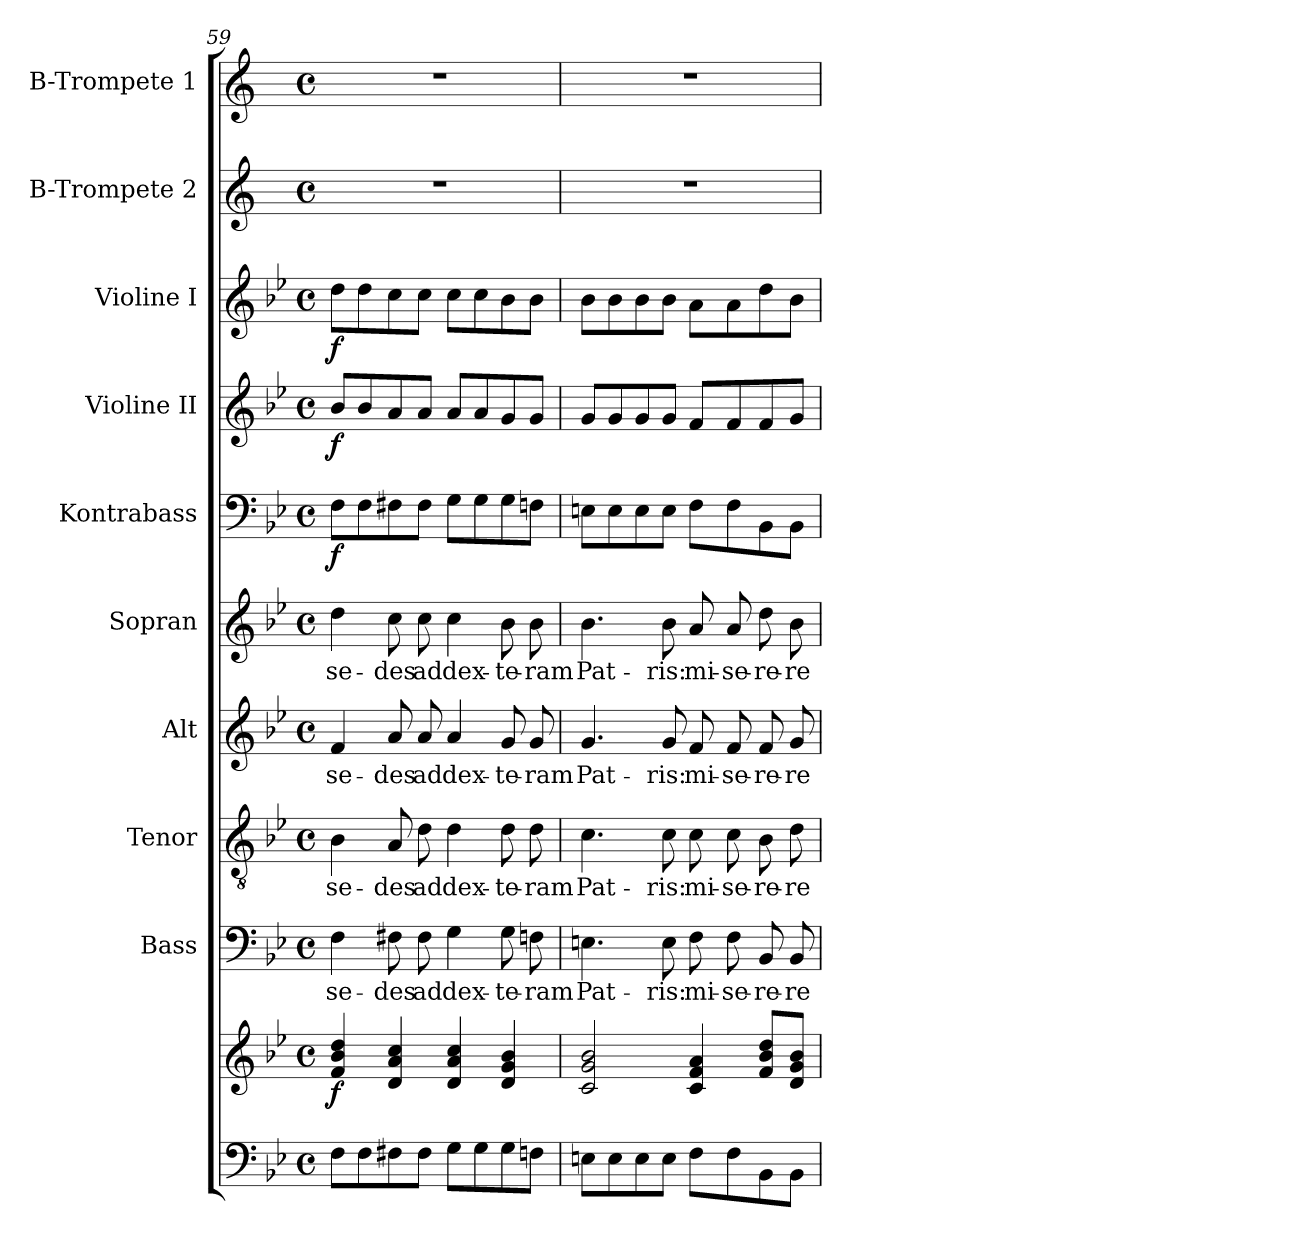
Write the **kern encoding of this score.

**kern	**kern	**dynam	**kern	**text	**kern	**text	**kern	**text	**kern	**text	**kern	**dynam	**kern	**dynam	**kern	**dynam	**kern	**kern
*part10	*part10	*part10	*part9	*part9	*part8	*part8	*part7	*part7	*part6	*part6	*part5	*part5	*part4	*part4	*part3	*part3	*part2	*part1
*staff11	*staff10	*staff10/11	*staff9	*staff9	*staff8	*staff8	*staff7	*staff7	*staff6	*staff6	*staff5	*staff5	*staff4	*staff4	*staff3	*staff3	*staff2	*staff1
*	*	*	*I"Bass	*	*I"Tenor	*	*I"Alt	*	*I"Sopran	*	*I"Kontrabass	*	*I"Violine II	*	*I"Violine I	*	*I"B-Trompete 2	*I"B-Trompete 1
*	*	*	*I'B.	*	*I'T.	*	*I'A.	*	*I'S.	*	*I'Kb.	*	*I'Vl. II	*	*I'Vl. I	*	*I'B Trp. 2	*I'B Trp. 1
!!LO:PB:g=z
*clefF4	*clefG2	*	*clefF4	*	*clefGv2	*	*clefG2	*	*clefG2	*	*clefF4	*	*clefG2	*	*clefG2	*	*clefG2	*clefG2
*	*	*	*	*	*	*	*	*	*	*	*ITrd7c12	*	*	*	*	*	*ITrd1c2	*ITrd1c2
*k[b-e-]	*k[b-e-]	*	*k[b-e-]	*	*k[b-e-]	*	*k[b-e-]	*	*k[b-e-]	*	*k[b-e-]	*	*k[b-e-]	*	*k[b-e-]	*	*k[b-e-]	*k[b-e-]
*B-:	*B-:	*	*B-:	*	*B-:	*	*B-:	*	*B-:	*	*B-:	*	*B-:	*	*B-:	*	*B-:	*B-:
*M4/4	*M4/4	*	*M4/4	*	*M4/4	*	*M4/4	*	*M4/4	*	*M4/4	*	*M4/4	*	*M4/4	*	*M4/4	*M4/4
*met(c)	*met(c)	*	*met(c)	*	*met(c)	*	*met(c)	*	*met(c)	*	*met(c)	*	*met(c)	*	*met(c)	*	*met(c)	*met(c)
=59	=59	=59	=59	=59	=59	=59	=59	=59	=59	=59	=59	=59	=59	=59	=59	=59	=59	=59
!	!	!LO:DY:b	!	!LO:LY:b	!	!LO:LY:b	!	!LO:LY:b	!	!LO:LY:b	!	!LO:DY:b	!	!LO:DY:b	!	!LO:DY:b	!	!
8F\L	4f/ 4b-/ 4dd/	f	4F\	se-	4B-\	se-	4f/	se-	4dd\	se-	8FF\L	f	8b-/L	f	8dd\L	f	1r	1r
8F\	.	.	.	.	.	.	.	.	.	.	8FF\	.	8b-/	.	8dd\	.	.	.
!	!	!	!	!LO:LY:b	!	!LO:LY:b	!	!LO:LY:b	!	!LO:LY:b	!	!	!	!	!	!	!	!
8F#X\	4d/ 4a/ 4cc/	.	8F#X\	-des	8A/	-des	8a/	-des	8cc\	-des	8FF#X\	.	8a/	.	8cc\	.	.	.
!	!	!	!	!LO:LY:b	!	!LO:LY:b	!	!LO:LY:b	!	!LO:LY:b	!	!	!	!	!	!	!	!
8F#\J	.	.	8F#\	ad	8d\	ad	8a/	ad	8cc\	ad	8FF#\J	.	8a/J	.	8cc\J	.	.	.
!	!	!	!	!LO:LY:b	!	!LO:LY:b	!	!LO:LY:b	!	!LO:LY:b	!	!	!	!	!	!	!	!
8G\L	4d/ 4a/ 4cc/	.	4G\	dex-	4d\	dex-	4a/	dex-	4cc\	dex-	8GG\L	.	8a/L	.	8cc\L	.	.	.
8G\	.	.	.	.	.	.	.	.	.	.	8GG\	.	8a/	.	8cc\	.	.	.
!	!	!	!	!LO:LY:b	!	!LO:LY:b	!	!LO:LY:b	!	!LO:LY:b	!	!	!	!	!	!	!	!
8G\	4d/ 4g/ 4b-/	.	8G\	-te-	8d\	-te-	8g/	-te-	8b-\	-te-	8GG\	.	8g/	.	8b-\	.	.	.
!	!	!	!	!LO:LY:b	!	!LO:LY:b	!	!LO:LY:b	!	!LO:LY:b	!	!	!	!	!	!	!	!
8Fn\J	.	.	8Fn\	-ram	8d\	-ram	8g/	-ram	8b-\	-ram	8FFn\J	.	8g/J	.	8b-\J	.	.	.
=60	=60	=60	=60	=60	=60	=60	=60	=60	=60	=60	=60	=60	=60	=60	=60	=60	=60	=60
!	!	!	!	!LO:LY:b	!	!LO:LY:b	!	!LO:LY:b	!	!LO:LY:b	!	!	!	!	!	!	!	!
8En\L	2c/ 2g/ 2b-/	.	4.En\	Pat-	4.c\	Pat-	4.g/	Pat-	4.b-\	Pat-	8EEn\L	.	8g/L	.	8b-\L	.	1r	1r
8E\	.	.	.	.	.	.	.	.	.	.	8EE\	.	8g/	.	8b-\	.	.	.
8E\	.	.	.	.	.	.	.	.	.	.	8EE\	.	8g/	.	8b-\	.	.	.
!	!	!	!	!LO:LY:b	!	!LO:LY:b	!	!LO:LY:b	!	!LO:LY:b	!	!	!	!	!	!	!	!
8E\J	.	.	8E\	-ris:	8c\	-ris:	8g/	-ris:	8b-\	-ris:	8EE\J	.	8g/J	.	8b-\J	.	.	.
!	!	!	!	!LO:LY:b	!	!LO:LY:b	!	!LO:LY:b	!	!LO:LY:b	!	!	!	!	!	!	!	!
8F\L	4c/ 4f/ 4a/	.	8F\	mi-	8c\	mi-	8f/	mi-	8a/	mi-	8FF\L	.	8f/L	.	8a\L	.	.	.
!	!	!	!	!LO:LY:b	!	!LO:LY:b	!	!LO:LY:b	!	!LO:LY:b	!	!	!	!	!	!	!	!
8F\	.	.	8F\	-se-	8c\	-se-	8f/	-se-	8a/	-se-	8FF\	.	8f/	.	8a\	.	.	.
!	!	!	!	!LO:LY:b	!	!LO:LY:b	!	!LO:LY:b	!	!LO:LY:b	!	!	!	!	!	!	!	!
8BB-\	8f/ 8b-/ 8dd/L	.	8BB-/	-re-	8B-\	-re-	8f/	-re-	8dd\	-re-	8BBB-\	.	8f/	.	8dd\	.	.	.
!	!	!	!	!LO:LY:b	!	!LO:LY:b	!	!LO:LY:b	!	!LO:LY:b	!	!	!	!	!	!	!	!
8BB-\J	8d/ 8g/ 8b-/J	.	8BB-/	-re	8d\	-re	8g/	-re	8b-\	-re	8BBB-\J	.	8g/J	.	8b-\J	.	.	.
=	=	=	=	=	=	=	=	=	=	=	=	=	=	=	=	=	=	=
*-	*-	*-	*-	*-	*-	*-	*-	*-	*-	*-	*-	*-	*-	*-	*-	*-	*-	*-
